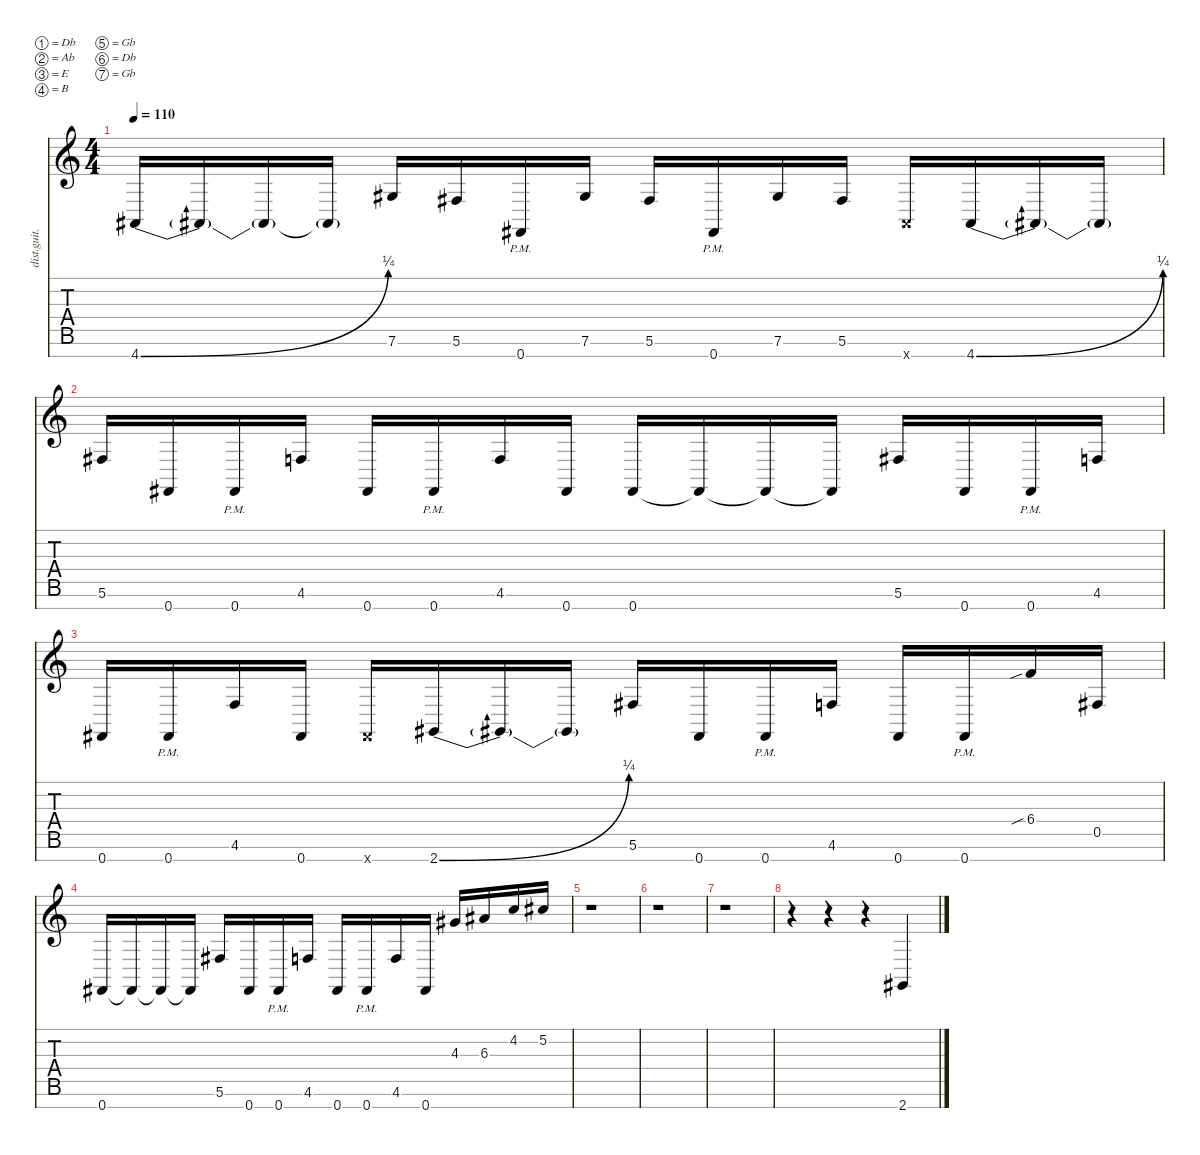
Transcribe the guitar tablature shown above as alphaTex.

\defaultSystemsLayout 4
\hideDynamics
\bracketExtendMode nobrackets
\otherSystemsTrackNameOrientation horizontal
\track ("Distortion Guitar" "dist.guit.") {instrument distortionguitar}
\staff {score tabs}
\tuning (Db4 Ab3 E3 B2 Gb2 Db2 Gb1)
\ts (4 4)
\tempo 110
\clef g2
\ks c
4.7{be (bend 0 0 13.799999999999999 1) acc #}.16{dy mf beam Up} 4.7{t acc #}.16{beam Up} 4.7{t acc #}.16{beam Up} 4.7{t acc #}.16{beam Up} 7.6{acc #}.16{beam Up} 5.6{acc #}.16{beam Up} 0.7{pm acc #}.16{beam Up} 7.6{acc #}.16{beam Up} 5.6{acc #}.16{beam Up} 0.7{pm acc #}.16{beam Up} 7.6{acc #}.16{beam Up} 5.6{acc #}.16{beam Up} 4.7{x acc #}.16{beam Up} 4.7{be (bend 0 0 14.399999999999999 1) acc #}.16{beam Up} 4.7{t acc #}.16{beam Up} 4.7{t acc #}.16{beam Up} |
5.6{acc #}.16{beam Up} 0.7{acc #}.16{beam Up} 0.7{pm acc #}.16{beam Up} 4.6.16{beam Up} 0.7{acc #}.16{beam Up} 0.7{pm acc #}.16{beam Up} 4.6.16{beam Up} 0.7{acc #}.16{beam Up} 0.7{acc #}.16{beam Up} 0.7{t acc #}.16{beam Up} 0.7{t acc #}.16{beam Up} 0.7{t acc #}.16{beam Up} 5.6{acc #}.16{beam Up} 0.7{acc #}.16{beam Up} 0.7{pm acc #}.16{beam Up} 4.6.16{beam Up} |
0.7{acc #}.16{beam Up} 0.7{pm acc #}.16{beam Up} 4.6.16{beam Up} 0.7{acc #}.16{beam Up} 0.7{x acc #}.16{beam Up} 2.7{be (bend 0 0 15 1) acc #}.16{beam Up} 2.7{t acc #}.16{beam Up} 2.7{t acc #}.16{beam Up} 5.6{acc #}.16{beam Up} 0.7{acc #}.16{beam Up} 0.7{pm acc #}.16{beam Up} 4.6.16{beam Up} 0.7{acc #}.16{beam Up} 0.7{pm acc #}.16{beam Up} 6.4{sib}.16{beam Up} 0.5{acc #}.16{beam Up} |
0.7{acc #}.16{beam Up} 0.7{t acc #}.16{beam Up} 0.7{t acc #}.16{beam Up} 0.7{t acc #}.16{beam Up} 5.6{acc #}.16{beam Up} 0.7{acc #}.16{beam Up} 0.7{pm acc #}.16{beam Up} 4.6.16{beam Up} 0.7{acc #}.16{beam Up} 0.7{pm acc #}.16{beam Up} 4.6.16{beam Up} 0.7{acc #}.16{beam Up} 4.3{acc #}.16{beam Up} 6.3{acc #}.16{beam Up} 4.2.16{beam Up} 5.2{acc #}.16{beam Up} |
r.1{beam Down} |
r.1{beam Down} |
r.1{beam Down} |
r.4{beam Down} r.4{beam Down} r.4{beam Down} 2.7{acc #}.4{beam Up}
